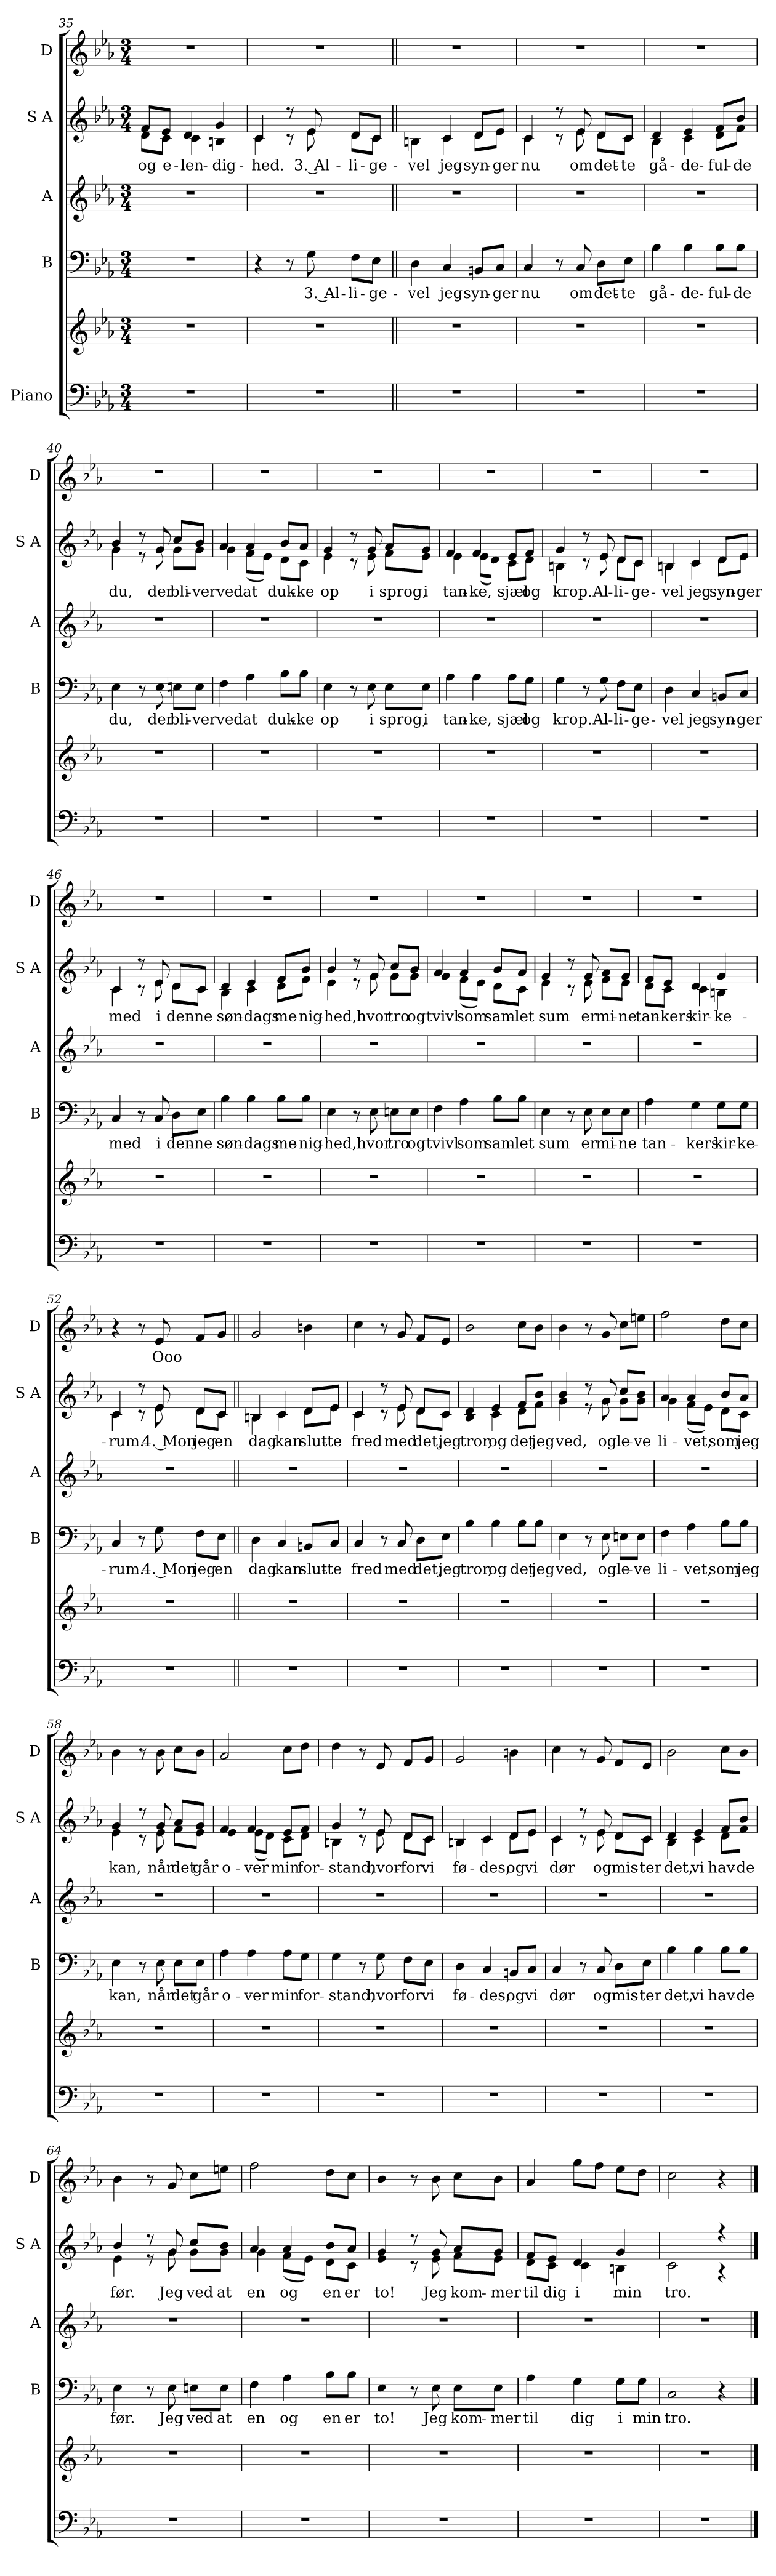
**kern	**kern	**kern	**text	**kern	**kern	**text	**kern	**text
*part5	*part5	*part4	*part4	*part3	*part2	*part2	*part1	*part1
*staff6	*staff5	*staff4	*staff4	*staff3	*staff2	*staff2	*staff1	*staff1
*I"Piano	*	*I"B	*	*I"A	*I"S A	*	*I"D	*
*	*	*I'B	*	*I'A	*I'S A	*	*I'D	*
*clefF4	*clefG2	*clefF4	*	*clefG2	*clefG2	*	*clefG2	*
*k[b-e-a-]	*k[b-e-a-]	*k[b-e-a-]	*	*k[b-e-a-]	*k[b-e-a-]	*	*k[b-e-a-]	*
*M3/4	*M3/4	*M3/4	*	*M3/4	*M3/4	*	*M3/4	*
=35	=35	=35	=35	=35	=35	=35	=35	=35
!	!	!	!	!	!	!LO:LY:b	!	!
*	*	*	*	*	*^	*	*	*
2.r	2.r	2.r	.	2.r	8f/L	8d\L	og	2.r	.
!	!	!	!	!	!	!	!LO:LY:b	!	!
.	.	.	.	.	8e-/J	8c\J	e-	.	.
!	!	!	!	!	!	!	!LO:LY:b	!	!
.	.	.	.	.	4d/	4c\	-len-	.	.
!	!	!	!	!	!	!	!LO:LY:b	!	!
.	.	.	.	.	4g/	4Bn\	-dig-	.	.
!!LO:PB:g=z
=36	=36	=36	=36	=36	=36	=36	=36	=36	=36
!	!	!	!	!	!	!	!LO:LY:b	!	!
2.r	2.r	4r	.	2.r	4c/	4c\	-hed.	2.r	.
.	.	8r	.	.	8r	8r	.	.	.
!	!	!	!LO:LY:b	!	!	!	!LO:LY:b	!	!
.	.	8G\	3. Al-	.	8e-/	8e-\	3. Al-	.	.
!	!	!	!LO:LY:b	!	!	!	!LO:LY:b	!	!
.	.	8F\L	-li-	.	8d/L	8d\L	-li-	.	.
!	!	!	!LO:LY:b	!	!	!	!LO:LY:b	!	!
.	.	8E-\J	-ge-	.	8c/J	8c\J	-ge-	.	.
=37||	=37||	=37||	=37||	=37||	=37||	=37||	=37||	=37||	=37||
!	!	!	!LO:LY:b	!	!	!	!LO:LY:b	!	!
2.r	2.r	4D\	-vel	2.r	4Bn/	4B\	-vel	2.r	.
!	!	!	!LO:LY:b	!	!	!	!LO:LY:b	!	!
.	.	4C/	jeg	.	4c/	4c\	jeg	.	.
!	!	!	!LO:LY:b	!	!	!	!LO:LY:b	!	!
.	.	8BBn/L	syn-	.	8d/L	8d\L	syn-	.	.
!	!	!	!LO:LY:b	!	!	!	!LO:LY:b	!	!
.	.	8C/J	-ger	.	8e-/J	8e-\J	-ger	.	.
=38	=38	=38	=38	=38	=38	=38	=38	=38	=38
!	!	!	!LO:LY:b	!	!	!	!LO:LY:b	!	!
2.r	2.r	4C/	nu	2.r	4c/	4c\	nu	2.r	.
.	.	8r	.	.	8r	8r	.	.	.
!	!	!	!LO:LY:b	!	!	!	!LO:LY:b	!	!
.	.	8C/	om	.	8e-/	8e-\	om	.	.
!	!	!	!LO:LY:b	!	!	!	!LO:LY:b	!	!
.	.	8D\L	det-	.	8d/L	8d\L	det-	.	.
!	!	!	!LO:LY:b	!	!	!	!LO:LY:b	!	!
.	.	8E-\J	-te	.	8c/J	8c\J	-te	.	.
=39	=39	=39	=39	=39	=39	=39	=39	=39	=39
!	!	!	!LO:LY:b	!	!	!	!LO:LY:b	!	!
2.r	2.r	4B-\	gå-	2.r	4d/	4B-\	gå-	2.r	.
!	!	!	!LO:LY:b	!	!	!	!LO:LY:b	!	!
.	.	4B-\	-de-	.	4e-/	4c\	-de-	.	.
!	!	!	!LO:LY:b	!	!	!	!LO:LY:b	!	!
.	.	8B-\L	-ful-	.	8f/L	8d\L	-ful-	.	.
!	!	!	!LO:LY:b	!	!	!	!LO:LY:b	!	!
.	.	8B-\J	-de	.	8b-/J	8f\J	-de	.	.
=40	=40	=40	=40	=40	=40	=40	=40	=40	=40
!	!	!	!LO:LY:b	!	!	!	!LO:LY:b	!	!
2.r	2.r	4E-\	du,	2.r	4b-/	4g\	du,	2.r	.
.	.	8r	.	.	8r	8r	.	.	.
!	!	!	!LO:LY:b	!	!	!	!LO:LY:b	!	!
.	.	8E-\	der	.	8g/	8g\	der	.	.
!	!	!	!LO:LY:b	!	!	!	!LO:LY:b	!	!
.	.	8En\L	bli-	.	8cc/L	8g\L	bli-	.	.
!	!	!	!LO:LY:b	!	!	!	!LO:LY:b	!	!
.	.	8E\J	-ver	.	8b-/J	8g\J	-ver	.	.
!!LO:LB:g=z
=41	=41	=41	=41	=41	=41	=41	=41	=41	=41
!	!	!	!LO:LY:b	!	!	!	!LO:LY:b	!	!
2.r	2.r	4F\	ved	2.r	4a-/	4g\	ved	2.r	.
!	!	!	!LO:LY:b	!	!	!	!LO:LY:b	!	!
.	.	4A-\	at	.	4a-/	(8f\L	at	.	.
.	.	.	.	.	.	8e-\J)	.	.	.
!	!	!	!LO:LY:b	!	!	!	!LO:LY:b	!	!
.	.	8B-\L	duk-	.	8b-/L	8d\L	duk-	.	.
!	!	!	!LO:LY:b	!	!	!	!LO:LY:b	!	!
.	.	8B-\J	-ke	.	8a-/J	8c\J	-ke	.	.
=42	=42	=42	=42	=42	=42	=42	=42	=42	=42
!	!	!	!LO:LY:b	!	!	!	!LO:LY:b	!	!
2.r	2.r	4E-\	op	2.r	4g/	4e-\	op	2.r	.
.	.	8r	.	.	8r	8r	.	.	.
!	!	!	!LO:LY:b	!	!	!	!LO:LY:b	!	!
.	.	8E-\	i	.	8g/	8e-\	i	.	.
!	!	!	!LO:LY:b	!	!	!	!LO:LY:b	!	!
.	.	8E-\L	sprog,	.	8a-/L	8f\L	sprog,	.	.
!	!	!	!LO:LY:b	!	!	!	!LO:LY:b	!	!
.	.	8E-\J	i	.	8g/J	8e-\J	i	.	.
=43	=43	=43	=43	=43	=43	=43	=43	=43	=43
!	!	!	!LO:LY:b	!	!	!	!LO:LY:b	!	!
2.r	2.r	4A-\	tan-	2.r	4f/	4e-\	tan-	2.r	.
!	!	!	!LO:LY:b	!	!	!	!LO:LY:b	!	!
.	.	4A-\	-ke,	.	4f/	(8e-\L	-ke,	.	.
.	.	.	.	.	.	8d\J)	.	.	.
!	!	!	!LO:LY:b	!	!	!	!LO:LY:b	!	!
.	.	8A-\L	sjæl	.	8e-/L	8c\L	sjæl	.	.
!	!	!	!LO:LY:b	!	!	!	!LO:LY:b	!	!
.	.	8G\J	og	.	8f/J	8d\J	og	.	.
=44	=44	=44	=44	=44	=44	=44	=44	=44	=44
!	!	!	!LO:LY:b	!	!	!	!LO:LY:b	!	!
2.r	2.r	4G\	krop.	2.r	4g/	4Bn\	krop.	2.r	.
.	.	8r	.	.	8r	8r	.	.	.
!	!	!	!LO:LY:b	!	!	!	!LO:LY:b	!	!
.	.	8G\	Al-	.	8e-/	8e-\	Al-	.	.
!	!	!	!LO:LY:b	!	!	!	!LO:LY:b	!	!
.	.	8F\L	-li-	.	8d/L	8d\L	-li-	.	.
!	!	!	!LO:LY:b	!	!	!	!LO:LY:b	!	!
.	.	8E-\J	-ge-	.	8c/J	8c\J	-ge-	.	.
=45	=45	=45	=45	=45	=45	=45	=45	=45	=45
!	!	!	!LO:LY:b	!	!	!	!LO:LY:b	!	!
2.r	2.r	4D\	-vel	2.r	4Bn/	4B\	-vel	2.r	.
!	!	!	!LO:LY:b	!	!	!	!LO:LY:b	!	!
.	.	4C/	jeg	.	4c/	4c\	jeg	.	.
!	!	!	!LO:LY:b	!	!	!	!LO:LY:b	!	!
.	.	8BBn/L	syn-	.	8d/L	8d\L	syn-	.	.
!	!	!	!LO:LY:b	!	!	!	!LO:LY:b	!	!
.	.	8C/J	-ger	.	8e-/J	8e-\J	-ger	.	.
!!LO:LB:g=z
=46	=46	=46	=46	=46	=46	=46	=46	=46	=46
!	!	!	!LO:LY:b	!	!	!	!LO:LY:b	!	!
2.r	2.r	4C/	med	2.r	4c/	4c\	med	2.r	.
.	.	8r	.	.	8r	8r	.	.	.
!	!	!	!LO:LY:b	!	!	!	!LO:LY:b	!	!
.	.	8C/	i	.	8e-/	8e-\	i	.	.
!	!	!	!LO:LY:b	!	!	!	!LO:LY:b	!	!
.	.	8D\L	den-	.	8d/L	8d\L	den-	.	.
!	!	!	!LO:LY:b	!	!	!	!LO:LY:b	!	!
.	.	8E-\J	-ne	.	8c/J	8c\J	-ne	.	.
=47	=47	=47	=47	=47	=47	=47	=47	=47	=47
!	!	!	!LO:LY:b	!	!	!	!LO:LY:b	!	!
2.r	2.r	4B-\	søn-	2.r	4d/	4B-\	søn-	2.r	.
!	!	!	!LO:LY:b	!	!	!	!LO:LY:b	!	!
.	.	4B-\	-dags	.	4e-/	4c\	-dags	.	.
!	!	!	!LO:LY:b	!	!	!	!LO:LY:b	!	!
.	.	8B-\L	me-	.	8f/L	8d\L	me-	.	.
!	!	!	!LO:LY:b	!	!	!	!LO:LY:b	!	!
.	.	8B-\J	-nig-	.	8b-/J	8f\J	-nig-	.	.
=48	=48	=48	=48	=48	=48	=48	=48	=48	=48
!	!	!	!LO:LY:b	!	!	!	!LO:LY:b	!	!
2.r	2.r	4E-\	-hed,	2.r	4b-/	4e-\	-hed,	2.r	.
.	.	8r	.	.	8r	8r	.	.	.
!	!	!	!LO:LY:b	!	!	!	!LO:LY:b	!	!
.	.	8E-\	hvor	.	8g/	8g\	hvor	.	.
!	!	!	!LO:LY:b	!	!	!	!LO:LY:b	!	!
.	.	8En\L	tro	.	8cc/L	8g\L	tro	.	.
!	!	!	!LO:LY:b	!	!	!	!LO:LY:b	!	!
.	.	8E\J	og	.	8b-/J	8g\J	og	.	.
=49	=49	=49	=49	=49	=49	=49	=49	=49	=49
!	!	!	!LO:LY:b	!	!	!	!LO:LY:b	!	!
2.r	2.r	4F\	tvivl	2.r	4a-/	4g\	tvivl	2.r	.
!	!	!	!LO:LY:b	!	!	!	!LO:LY:b	!	!
.	.	4A-\	som	.	4a-/	(8f\L	som	.	.
.	.	.	.	.	.	8e-\J)	.	.	.
!	!	!	!LO:LY:b	!	!	!	!LO:LY:b	!	!
.	.	8B-\L	sam-	.	8b-/L	8d\L	sam-	.	.
!	!	!	!LO:LY:b	!	!	!	!LO:LY:b	!	!
.	.	8B-\J	-let	.	8a-/J	8c\J	-let	.	.
=50	=50	=50	=50	=50	=50	=50	=50	=50	=50
!	!	!	!LO:LY:b	!	!	!	!LO:LY:b	!	!
2.r	2.r	4E-\	sum	2.r	4g/	4e-\	sum	2.r	.
.	.	8r	.	.	8r	8r	.	.	.
!	!	!	!LO:LY:b	!	!	!	!LO:LY:b	!	!
.	.	8E-\	er	.	8g/	8e-\	er	.	.
!	!	!	!LO:LY:b	!	!	!	!LO:LY:b	!	!
.	.	8E-\L	mi-	.	8a-/L	8f\L	mi-	.	.
!	!	!	!LO:LY:b	!	!	!	!LO:LY:b	!	!
.	.	8E-\J	-ne	.	8g/J	8e-\J	-ne	.	.
!!LO:LB:g=z
=51	=51	=51	=51	=51	=51	=51	=51	=51	=51
!	!	!	!LO:LY:b	!	!	!	!LO:LY:b	!	!
2.r	2.r	4A-\	tan-	2.r	8f/L	8d\L	tan-	2.r	.
!	!	!	!	!	!	!	!LO:LY:b	!	!
.	.	.	.	.	8e-/J	8c\J	-kers	.	.
!	!	!	!LO:LY:b	!	!	!	!LO:LY:b	!	!
.	.	4G\	-kers	.	4d/	4c\	kir-	.	.
!	!	!	!LO:LY:b	!	!	!	!LO:LY:b	!	!
.	.	8G\L	kir-	.	4g/	4Bn\	-ke-	.	.
!	!	!	!LO:LY:b	!	!	!	!	!	!
.	.	8G\J	-ke-	.	.	.	.	.	.
=52	=52	=52	=52	=52	=52	=52	=52	=52	=52
!	!	!	!LO:LY:b	!	!	!	!LO:LY:b	!	!
2.r	2.r	4C/	-rum.	2.r	4c/	4c\	-rum.	4r	.
.	.	8r	.	.	8r	8r	.	8r	.
!	!	!	!LO:LY:b	!	!	!	!LO:LY:b	!	!LO:LY:b
.	.	8G\	4. Mon	.	8e-/	8e-\	4. Mon	8e-/	Ooo
!	!	!	!LO:LY:b	!	!	!	!LO:LY:b	!	!
.	.	8F\L	jeg	.	8d/L	8d\L	jeg	8f/L	.
!	!	!	!LO:LY:b	!	!	!	!LO:LY:b	!	!
.	.	8E-\J	en	.	8c/J	8c\J	en	8g/J	.
=53||	=53||	=53||	=53||	=53||	=53||	=53||	=53||	=53||	=53||
!	!	!	!LO:LY:b	!	!	!	!LO:LY:b	!	!
2.r	2.r	4D\	dag	2.r	4Bn/	4B\	dag	2g/	.
!	!	!	!LO:LY:b	!	!	!	!LO:LY:b	!	!
.	.	4C/	kan	.	4c/	4c\	kan	.	.
!	!	!	!LO:LY:b	!	!	!	!LO:LY:b	!	!
.	.	8BBn/L	slut-	.	8d/L	8d\L	slut-	4bn\	.
!	!	!	!LO:LY:b	!	!	!	!LO:LY:b	!	!
.	.	8C/J	-te	.	8e-/J	8e-\J	-te	.	.
=54	=54	=54	=54	=54	=54	=54	=54	=54	=54
!	!	!	!LO:LY:b	!	!	!	!LO:LY:b	!	!
2.r	2.r	4C/	fred	2.r	4c/	4c\	fred	4cc\	.
.	.	8r	.	.	8r	8r	.	8r	.
!	!	!	!LO:LY:b	!	!	!	!LO:LY:b	!	!
.	.	8C/	med	.	8e-/	8e-\	med	8g/	.
!	!	!	!LO:LY:b	!	!	!	!LO:LY:b	!	!
.	.	8D\L	det,	.	8d/L	8d\L	det,	8f/L	.
!	!	!	!LO:LY:b	!	!	!	!LO:LY:b	!	!
.	.	8E-\J	jeg	.	8c/J	8c\J	jeg	8e-/J	.
=55	=55	=55	=55	=55	=55	=55	=55	=55	=55
!	!	!	!LO:LY:b	!	!	!	!LO:LY:b	!	!
2.r	2.r	4B-\	tror,	2.r	4d/	4B-\	tror,	2b-\	.
!	!	!	!LO:LY:b	!	!	!	!LO:LY:b	!	!
.	.	4B-\	og	.	4e-/	4c\	og	.	.
!	!	!	!LO:LY:b	!	!	!	!LO:LY:b	!	!
.	.	8B-\L	det	.	8f/L	8d\L	det	8cc\L	.
!	!	!	!LO:LY:b	!	!	!	!LO:LY:b	!	!
.	.	8B-\J	jeg	.	8b-/J	8f\J	jeg	8b-\J	.
!!LO:PB:g=z
=56	=56	=56	=56	=56	=56	=56	=56	=56	=56
!	!	!	!LO:LY:b	!	!	!	!LO:LY:b	!	!
2.r	2.r	4E-\	ved,	2.r	4b-/	4g\	ved,	4b-\	.
.	.	8r	.	.	8r	8r	.	8r	.
!	!	!	!LO:LY:b	!	!	!	!LO:LY:b	!	!
.	.	8E-\	og	.	8g/	8g\	og	8g/	.
!	!	!	!LO:LY:b	!	!	!	!LO:LY:b	!	!
.	.	8En\L	le-	.	8cc/L	8g\L	le-	8cc\L	.
!	!	!	!LO:LY:b	!	!	!	!LO:LY:b	!	!
.	.	8E\J	-ve	.	8b-/J	8g\J	-ve	8een\J	.
=57	=57	=57	=57	=57	=57	=57	=57	=57	=57
!	!	!	!LO:LY:b	!	!	!	!LO:LY:b	!	!
2.r	2.r	4F\	li-	2.r	4a-/	4g\	li-	2ff\	.
!	!	!	!LO:LY:b	!	!	!	!LO:LY:b	!	!
.	.	4A-\	-vet,	.	4a-/	(8f\L	-vet,	.	.
.	.	.	.	.	.	8e-\J)	.	.	.
!	!	!	!LO:LY:b	!	!	!	!LO:LY:b	!	!
.	.	8B-\L	som	.	8b-/L	8d\L	som	8dd\L	.
!	!	!	!LO:LY:b	!	!	!	!LO:LY:b	!	!
.	.	8B-\J	jeg	.	8a-/J	8c\J	jeg	8cc\J	.
=58	=58	=58	=58	=58	=58	=58	=58	=58	=58
!	!	!	!LO:LY:b	!	!	!	!LO:LY:b	!	!
2.r	2.r	4E-\	kan,	2.r	4g/	4e-\	kan,	4b-\	.
.	.	8r	.	.	8r	8r	.	8r	.
!	!	!	!LO:LY:b	!	!	!	!LO:LY:b	!	!
.	.	8E-\	når	.	8g/	8e-\	når	8b-\	.
!	!	!	!LO:LY:b	!	!	!	!LO:LY:b	!	!
.	.	8E-\L	det	.	8a-/L	8f\L	det	8cc\L	.
!	!	!	!LO:LY:b	!	!	!	!LO:LY:b	!	!
.	.	8E-\J	går	.	8g/J	8e-\J	går	8b-\J	.
=59	=59	=59	=59	=59	=59	=59	=59	=59	=59
!	!	!	!LO:LY:b	!	!	!	!LO:LY:b	!	!
2.r	2.r	4A-\	o-	2.r	4f/	4e-\	o-	2a-/	.
!	!	!	!LO:LY:b	!	!	!	!LO:LY:b	!	!
.	.	4A-\	-ver	.	4f/	(8e-\L	-ver	.	.
.	.	.	.	.	.	8d\J)	.	.	.
!	!	!	!LO:LY:b	!	!	!	!LO:LY:b	!	!
.	.	8A-\L	min	.	8e-/L	8c\L	min	8cc\L	.
!	!	!	!LO:LY:b	!	!	!	!LO:LY:b	!	!
.	.	8G\J	for-	.	8f/J	8d\J	for-	8dd\J	.
=60	=60	=60	=60	=60	=60	=60	=60	=60	=60
!	!	!	!LO:LY:b	!	!	!	!LO:LY:b	!	!
2.r	2.r	4G\	-stand,	2.r	4g/	4Bn\	-stand,	4dd\	.
.	.	8r	.	.	8r	8r	.	8r	.
!	!	!	!LO:LY:b	!	!	!	!LO:LY:b	!	!
.	.	8G\	hvor-	.	8e-/	8e-\	hvor-	8e-/	.
!	!	!	!LO:LY:b	!	!	!	!LO:LY:b	!	!
.	.	8F\L	-for	.	8d/L	8d\L	-for	8f/L	.
!	!	!	!LO:LY:b	!	!	!	!LO:LY:b	!	!
.	.	8E-\J	vi	.	8c/J	8c\J	vi	8g/J	.
!!LO:LB:g=z
=61	=61	=61	=61	=61	=61	=61	=61	=61	=61
!	!	!	!LO:LY:b	!	!	!	!LO:LY:b	!	!
2.r	2.r	4D\	fø-	2.r	4Bn/	4B\	fø-	2g/	.
!	!	!	!LO:LY:b	!	!	!	!LO:LY:b	!	!
.	.	4C/	-des,	.	4c/	4c\	-des,	.	.
!	!	!	!LO:LY:b	!	!	!	!LO:LY:b	!	!
.	.	8BBn/L	og	.	8d/L	8d\L	og	4bn\	.
!	!	!	!LO:LY:b	!	!	!	!LO:LY:b	!	!
.	.	8C/J	vi	.	8e-/J	8e-\J	vi	.	.
=62	=62	=62	=62	=62	=62	=62	=62	=62	=62
!	!	!	!LO:LY:b	!	!	!	!LO:LY:b	!	!
2.r	2.r	4C/	dør	2.r	4c/	4c\	dør	4cc\	.
.	.	8r	.	.	8r	8r	.	8r	.
!	!	!	!LO:LY:b	!	!	!	!LO:LY:b	!	!
.	.	8C/	og	.	8e-/	8e-\	og	8g/	.
!	!	!	!LO:LY:b	!	!	!	!LO:LY:b	!	!
.	.	8D\L	mis-	.	8d/L	8d\L	mis-	8f/L	.
!	!	!	!LO:LY:b	!	!	!	!LO:LY:b	!	!
.	.	8E-\J	-ter	.	8c/J	8c\J	-ter	8e-/J	.
=63	=63	=63	=63	=63	=63	=63	=63	=63	=63
!	!	!	!LO:LY:b	!	!	!	!LO:LY:b	!	!
2.r	2.r	4B-\	det,	2.r	4d/	4B-\	det,	2b-\	.
!	!	!	!LO:LY:b	!	!	!	!LO:LY:b	!	!
.	.	4B-\	vi	.	4e-/	4c\	vi	.	.
!	!	!	!LO:LY:b	!	!	!	!LO:LY:b	!	!
.	.	8B-\L	hav-	.	8f/L	8d\L	hav-	8cc\L	.
!	!	!	!LO:LY:b	!	!	!	!LO:LY:b	!	!
.	.	8B-\J	-de	.	8b-/J	8f\J	-de	8b-\J	.
=64	=64	=64	=64	=64	=64	=64	=64	=64	=64
!	!	!	!LO:LY:b	!	!	!	!LO:LY:b	!	!
2.r	2.r	4E-\	før.	2.r	4b-/	4e-\	før.	4b-\	.
.	.	8r	.	.	8r	8r	.	8r	.
!	!	!	!LO:LY:b	!	!	!	!LO:LY:b	!	!
.	.	8E-\	Jeg	.	8g/	8g\	Jeg	8g/	.
!	!	!	!LO:LY:b	!	!	!	!LO:LY:b	!	!
.	.	8En\L	ved	.	8cc/L	8g\L	ved	8cc\L	.
!	!	!	!LO:LY:b	!	!	!	!LO:LY:b	!	!
.	.	8E\J	at	.	8b-/J	8g\J	at	8een\J	.
=65	=65	=65	=65	=65	=65	=65	=65	=65	=65
!	!	!	!LO:LY:b	!	!	!	!LO:LY:b	!	!
2.r	2.r	4F\	en	2.r	4a-/	4g\	en	2ff\	.
!	!	!	!LO:LY:b	!	!	!	!LO:LY:b	!	!
.	.	4A-\	og	.	4a-/	(8f\L	og	.	.
.	.	.	.	.	.	8e-\J)	.	.	.
!	!	!	!LO:LY:b	!	!	!	!LO:LY:b	!	!
.	.	8B-\L	en	.	8b-/L	8d\L	en	8dd\L	.
!	!	!	!LO:LY:b	!	!	!	!LO:LY:b	!	!
.	.	8B-\J	er	.	8a-/J	8c\J	er	8cc\J	.
!!LO:LB:g=z
=66	=66	=66	=66	=66	=66	=66	=66	=66	=66
!	!	!	!LO:LY:b	!	!	!	!LO:LY:b	!	!
2.r	2.r	4E-\	to!	2.r	4g/	4e-\	to!	4b-\	.
.	.	8r	.	.	8r	8r	.	8r	.
!	!	!	!LO:LY:b	!	!	!	!LO:LY:b	!	!
.	.	8E-\	Jeg	.	8g/	8e-\	Jeg	8b-\	.
!	!	!	!LO:LY:b	!	!	!	!LO:LY:b	!	!
.	.	8E-\L	kom-	.	8a-/L	8f\L	kom-	8cc\L	.
!	!	!	!LO:LY:b	!	!	!	!LO:LY:b	!	!
.	.	8E-\J	-mer	.	8g/J	8e-\J	-mer	8b-\J	.
=67	=67	=67	=67	=67	=67	=67	=67	=67	=67
!	!	!	!LO:LY:b	!	!	!	!LO:LY:b	!	!
2.r	2.r	4A-\	til	2.r	8f/L	8d\L	til	4a-/	.
!	!	!	!	!	!	!	!LO:LY:b	!	!
.	.	.	.	.	8e-/J	8c\J	dig	.	.
!	!	!	!LO:LY:b	!	!	!	!LO:LY:b	!	!
.	.	4G\	dig	.	4d/	4c\	i	8gg\L	.
.	.	.	.	.	.	.	.	8ff\J	.
!	!	!	!LO:LY:b	!	!	!	!LO:LY:b	!	!
.	.	8G\L	i	.	4g/	4Bn\	min	8ee-\L	.
!	!	!	!LO:LY:b	!	!	!	!	!	!
.	.	8G\J	min	.	.	.	.	8dd\J	.
=68	=68	=68	=68	=68	=68	=68	=68	=68	=68
!	!	!	!LO:LY:b	!	!	!	!LO:LY:b	!	!
2.r	2.r	2C/	tro.	2.r	2c/	2c\	tro.	2cc\	.
.	.	4r	.	.	4r	4r	.	4r	.
*	*	*	*	*	*v	*v	*	*	*
==	==	==	==	==	==	==	==	==
*-	*-	*-	*-	*-	*-	*-	*-	*-
